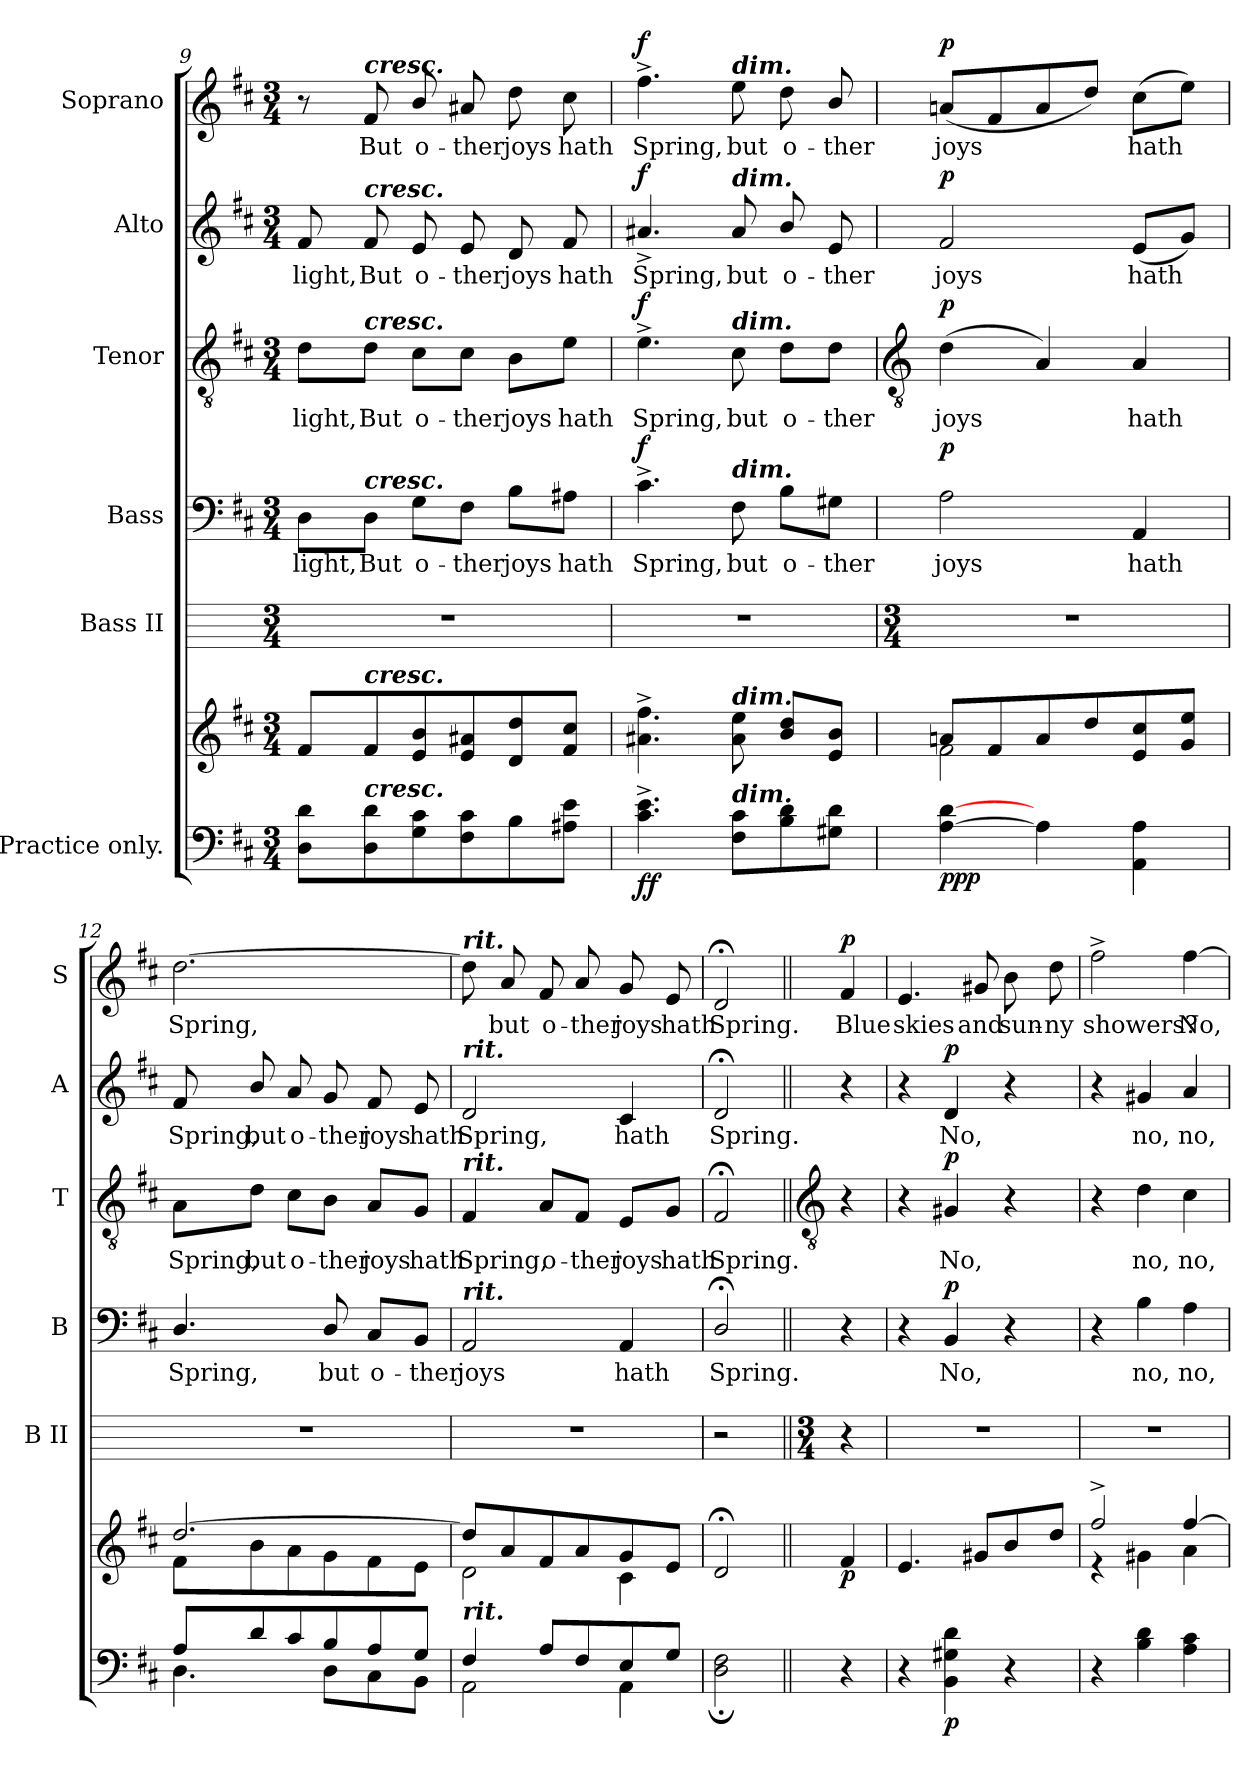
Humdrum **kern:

**kern	**kern	**dynam	**kern	**kern	**text	**dynam	**kern	**text	**dynam	**kern	**text	**dynam	**kern	**text	**dynam
*part6	*part6	*part6	*part5	*part4	*part4	*part4	*part3	*part3	*part3	*part2	*part2	*part2	*part1	*part1	*part1
*staff7	*staff6	*staff6/7	*staff5	*staff4	*staff4	*staff4	*staff3	*staff3	*staff3	*staff2	*staff2	*staff2	*staff1	*staff1	*staff1
*I"Practice only.	*	*	*I"Bass II	*I"Bass	*	*	*I"Tenor	*	*	*I"Alto	*	*	*I"Soprano	*	*
*	*	*	*I'B II	*I'B	*	*	*I'T	*	*	*I'A	*	*	*I'S	*	*
*clefF4	*clefG2	*	*	*clefF4	*	*	*clefGv2	*	*	*clefG2	*	*	*clefG2	*	*
*k[f#c#]	*k[f#c#]	*	*	*k[f#c#]	*	*	*k[f#c#]	*	*	*k[f#c#]	*	*	*k[f#c#]	*	*
*D:	*D:	*	*	*D:	*	*	*D:	*	*	*D:	*	*	*D:	*	*
*M3/4	*M3/4	*	*M3/4	*M3/4	*	*	*M3/4	*	*	*M3/4	*	*	*M3/4	*	*
=9	=9	=9	=9	=9	=9	=9	=9	=9	=9	=9	=9	=9	=9	=9	=9
*	*^	*	*	*	*	*	*	*	*	*	*	*	*	*	*
!	!	!	!	!	!	!LO:LY:b	!	!	!LO:LY:b	!	!	!LO:LY:b	!	!	!	!
8D 8dL	8f#/L	2.ryy	.	2.r	8D\L	-light,	.	8d\L	-light,	.	8f#	-light,	.	8r	.	.
!	!	!	!	!	!	!	!	!	!	!	!	!	!	!LO:TX:a:Bi:t=cresc.	!	!
!	!	!	!	!	!	!	!	!	!	!	!LO:TX:a:Bi:t=cresc.	!	!	!	!	!
!	!	!	!	!	!	!	!	!LO:TX:a:Bi:t=cresc.	!	!	!	!	!	!	!	!
!	!	!	!	!	!LO:TX:a:Bi:t=cresc.	!	!	!	!	!	!	!	!	!	!	!
!	!LO:TX:a:Bi:t=cresc.	!	!	!	!	!	!	!	!	!	!	!	!	!	!	!
!LO:TX:a:Bi:t=cresc.	!	!	!	!	!	!	!	!	!	!	!	!	!	!	!	!
!	!	!	!	!	!	!LO:LY:b	!	!	!LO:LY:b	!	!	!LO:LY:b	!	!	!LO:LY:b	!
8D 8d	8f#/	.	.	.	8D\J	But	.	8d\J	But	.	8f#	But	.	8f#	But	.
!	!	!	!	!	!	!LO:LY:b	!	!	!LO:LY:b	!	!	!LO:LY:b	!	!	!LO:LY:b	!
8G 8c#	8e/ 8b/	.	.	.	8G\L	o-	.	8c#\L	o-	.	8e	o-	.	8b/	o-	.
!	!	!	!	!	!	!LO:LY:b	!	!	!LO:LY:b	!	!	!LO:LY:b	!	!	!LO:LY:b	!
8F# 8c#	8e/ 8a#X/	.	.	.	8F#\J	-ther	.	8c#\J	-ther	.	8e	-ther	.	8a#X	-ther	.
!	!	!	!	!	!	!LO:LY:b	!	!	!LO:LY:b	!	!	!LO:LY:b	!	!	!LO:LY:b	!
8B	8d/ 8dd/	.	.	.	8B\L	joys	.	8B\L	joys	.	8d	joys	.	8dd	joys	.
!	!	!	!	!	!	!LO:LY:b	!	!	!LO:LY:b	!	!	!LO:LY:b	!	!	!LO:LY:b	!
8A#X 8eJ	8f#/ 8cc#/J	.	.	.	8A#X\J	hath	.	8e\J	hath	.	8f#	hath	.	8cc#	hath	.
=10	=10	=10	=10	=10	=10	=10	=10	=10	=10	=10	=10	=10	=10	=10	=10	=10
!	!	!	!LO:DY:b=2	!	!	!LO:LY:b	!	!	!LO:LY:b	!	!	!LO:LY:b	!	!	!LO:LY:b	!
!	!	!	!LO:DY:n=1:b	!	!	!	!LO:DY:b	!	!	!LO:DY:b	!	!	!LO:DY:b	!	!	!LO:DY:b
4.c#^ 4.e^	4.a#X\^ 4.ff#\^	2.ryy	f f	2.r	4.c#^	Spring,	f	4.e^	Spring,	f	4.a#X^	Spring,	f	4.ff#^	Spring,	f
!	!	!	!	!	!	!	!	!	!	!	!	!	!	!LO:TX:a:Bi:t=dim.	!	!
!	!	!	!	!	!	!	!	!	!	!	!LO:TX:a:Bi:t=dim.	!	!	!	!	!
!	!	!	!	!	!	!	!	!LO:TX:a:Bi:t=dim.	!	!	!	!	!	!	!	!
!	!	!	!	!	!LO:TX:a:Bi:t=dim.	!	!	!	!	!	!	!	!	!	!	!
!	!LO:TX:a:Bi:t=dim.	!	!	!	!	!	!	!	!	!	!	!	!	!	!	!
!LO:TX:a:Bi:t=dim.	!	!	!	!	!	!	!	!	!	!	!	!	!	!	!	!
!	!	!	!	!	!	!LO:LY:b	!	!	!LO:LY:b	!	!	!LO:LY:b	!	!	!LO:LY:b	!
8F# 8c#L	8a#\ 8ee\	.	.	.	8F#	but	.	8c#	but	.	8a#	but	.	8ee	but	.
!	!	!	!	!	!	!LO:LY:b	!	!	!LO:LY:b	!	!	!LO:LY:b	!	!	!LO:LY:b	!
8B 8d	8b\ 8dd\L	.	.	.	8B\L	o-	.	8d\L	o-	.	8b/	o-	.	8dd	o-	.
!	!	!	!	!	!	!LO:LY:b	!	!	!LO:LY:b	!	!	!LO:LY:b	!	!	!LO:LY:b	!
8G#X 8dJ	8e/ 8b/J	.	.	.	8G#X\J	-ther	.	8d\J	-ther	.	8e	-ther	.	8b/	-ther	.
!!LO:LB:g=z
=11	=11	=11	=11	=11	=11	=11	=11	=11	=11	=11	=11	=11	=11	=11	=11	=11
*	*	*	*	*	*	*	*	*clefGv2	*	*	*	*	*	*	*	*
*	*	*	*	*M3/4	*	*	*	*	*	*	*	*	*	*	*	*
*^	*	*	*	*	*	*	*	*	*	*	*	*	*	*	*	*
!	!LO:N:vis=1	!	!	!LO:DY:b=2	!	!	!LO:LY:b	!	!	!LO:LY:b	!	!	!LO:LY:b	!	!	!LO:LY:b	!
!	!	!	!	!LO:DY:n=1:b	!	!	!	!	!	!	!	!	!	!	!	!	!
!	!	!	!	!LO:DY:n=2:b	!	!	!	!LO:DY:b	!	!	!LO:DY:b	!	!	!LO:DY:b	!	!	!LO:DY:b
[4A\ [4d\	2.ryy	8an/L	2f#\	p p p	2.r	2A	joys	p	(<4d	joys	p	2f#	joys	p	(<8anL	joys	p
.	.	8f#/	.	.	.	.	.	.	.	.	.	.	.	.	8f#	.	.
4A\]	.	8a/	.	.	.	.	.	.	4A)	.	.	.	.	.	8a	.	.
.	.	8dd/	.	.	.	.	.	.	.	.	.	.	.	.	8ddJ)	.	.
!	!	!	!	!	!	!	!LO:LY:b	!	!	!LO:LY:b	!	!	!LO:LY:b	!	!	!LO:LY:b	!
4AA\ 4A\	.	8e/ 8cc#/	4ryy	.	.	4AA	hath	.	4A	hath	.	(<8eL	hath	.	(>8cc#L	hath	.
.	.	8g/ 8ee/J	.	.	.	.	.	.	.	.	.	8gJ)	.	.	8eeJ)	.	.
=12	=12	=12	=12	=12	=12	=12	=12	=12	=12	=12	=12	=12	=12	=12	=12	=12	=12
!	!	!	!	!	!	!	!LO:LY:b	!	!	!LO:LY:b	!	!	!LO:LY:b	!	!	!LO:LY:b	!
8A/L	4.D\	[2.dd/	8f#\L	.	2.r	4.D/	Spring,	.	8A\L	Spring,	.	8f#	Spring,	.	[2.dd	Spring,	.
!	!	!	!	!	!	!	!	!	!	!LO:LY:b	!	!	!LO:LY:b	!	!	!	!
8d/	.	.	8b/	.	.	.	.	.	8d\J	but	.	8b/	but	.	.	.	.
!	!	!	!	!	!	!	!	!	!	!LO:LY:b	!	!	!LO:LY:b	!	!	!	!
8c#/	.	.	8a\	.	.	.	.	.	8c#\L	o-	.	8a	o-	.	.	.	.
!	!	!	!	!	!	!	!LO:LY:b	!	!	!LO:LY:b	!	!	!LO:LY:b	!	!	!	!
8B/	8D/L	.	8g\	.	.	8D/	but	.	8B\J	-ther	.	8g	-ther	.	.	.	.
!	!	!	!	!	!	!	!LO:LY:b	!	!	!LO:LY:b	!	!	!LO:LY:b	!	!	!	!
8A/	8C#\	.	8f#\	.	.	8C#/L	o-	.	8A/L	joys	.	8f#	joys	.	.	.	.
!	!	!	!	!	!	!	!LO:LY:b	!	!	!LO:LY:b	!	!	!LO:LY:b	!	!	!	!
8G/J	8BB\J	.	8e\J	.	.	8BB/J	-ther	.	8G/J	hath	.	8e	hath	.	.	.	.
=13	=13	=13	=13	=13	=13	=13	=13	=13	=13	=13	=13	=13	=13	=13	=13	=13	=13
!	!	!	!	!	!	!	!	!	!	!	!	!	!	!	!LO:TX:a:Bi:t=rit.	!	!
!	!	!	!	!	!	!	!	!	!	!	!	!LO:TX:a:Bi:t=rit.	!	!	!	!	!
!	!	!	!	!	!	!	!	!	!LO:TX:a:Bi:t=rit.	!	!	!	!	!	!	!	!
!	!	!	!	!	!	!LO:TX:a:Bi:t=rit.	!	!	!	!	!	!	!	!	!	!	!
!LO:TX:a:Bi:t=rit.	!	!	!	!	!	!	!	!	!	!	!	!	!	!	!	!	!
!	!	!	!	!	!	!	!LO:LY:b	!	!	!LO:LY:b	!	!	!LO:LY:b	!	!	!	!
4F#/	2AA\	8dd/L]	2d\	.	2.r	2AA	joys	.	4F#	Spring,	.	2d	Spring,	.	8dd]	.	.
!	!	!	!	!	!	!	!	!	!	!	!	!	!	!	!	!LO:LY:b	!
.	.	8a/	.	.	.	.	.	.	.	.	.	.	.	.	8a	but	.
!	!	!	!	!	!	!	!	!	!	!LO:LY:b	!	!	!	!	!	!LO:LY:b	!
8A/L	.	8f#/	.	.	.	.	.	.	8A/L	o-	.	.	.	.	8f#	o-	.
!	!	!	!	!	!	!	!	!	!	!LO:LY:b	!	!	!	!	!	!LO:LY:b	!
8F#/	.	8a/	.	.	.	.	.	.	8F#/J	-ther	.	.	.	.	8a	-ther	.
!	!	!	!	!	!	!	!LO:LY:b	!	!	!LO:LY:b	!	!	!LO:LY:b	!	!	!LO:LY:b	!
8E/	4AA\	8g/	4c#\	.	.	4AA	hath	.	8E/L	joys	.	4c#	hath	.	8g	joys	.
!	!	!	!	!	!	!	!	!	!	!LO:LY:b	!	!	!	!	!	!LO:LY:b	!
8G/J	.	8e/J	.	.	.	.	.	.	8G/J	hath	.	.	.	.	8e	hath	.
=14	=14	=14	=14	=14	=14	=14	=14	=14	=14	=14	=14	=14	=14	=14	=14	=14	=14
!	!	!	!	!	!	!	!LO:LY:b	!	!	!LO:LY:b	!	!	!LO:LY:b	!	!	!LO:LY:b	!
2ryy	2D\;< 2F#\;<	2d;</	2ryy	.	2r	2D;</	Spring.	.	2F#;<	Spring.	.	2d;<	Spring.	.	2d;<	Spring.	.
*v	*v	*	*	*	*	*	*	*	*	*	*	*	*	*	*	*	*
!!LO:LB:g=z
=15||	=15||	=15||	=15||	=15||	=15||	=15||	=15||	=15||	=15||	=15||	=15||	=15||	=15||	=15||	=15||	=15||
*	*	*	*	*	*	*	*	*clefGv2	*	*	*	*	*	*	*	*
*	*	*	*	*M3/4	*	*	*	*	*	*	*	*	*	*	*	*
*^	*	*	*	*	*	*	*	*	*	*	*	*	*	*	*	*
!	!	!	!	!LO:DY:b	!	!	!	!	!	!	!	!	!	!	!	!LO:LY:b	!LO:DY:b
*v	*v	*	*	*	*	*	*	*	*	*	*	*	*	*	*	*	*
4r	4f#/	4ryy	p	4r	4r	.	.	4r	.	.	4r	.	.	4f#	Blue	p
=16	=16	=16	=16	=16	=16	=16	=16	=16	=16	=16	=16	=16	=16	=16	=16	=16
!	!	!	!	!	!	!	!	!	!	!	!	!	!	!	!LO:LY:b	!
4r	4.e/	2.ryy	.	2.r	4r	.	.	4r	.	.	4r	.	.	4.e	skies	.
!	!	!	!LO:DY:b=2	!	!	!LO:LY:b	!LO:DY:b	!	!LO:LY:b	!LO:DY:b	!	!LO:LY:b	!LO:DY:b	!	!	!
4BB 4G#X 4d	.	.	p	.	4BB	No,	p	4G#X	No,	p	4d	No,	p	.	.	.
!	!	!	!	!	!	!	!	!	!	!	!	!	!	!	!LO:LY:b	!
.	8g#X/L	.	.	.	.	.	.	.	.	.	.	.	.	8g#X	and	.
!	!	!	!	!	!	!	!	!	!	!	!	!	!	!	!LO:LY:b	!
4r	8b/	.	.	.	4r	.	.	4r	.	.	4r	.	.	8b	sun-	.
!	!	!	!	!	!	!	!	!	!	!	!	!	!	!	!LO:LY:b	!
.	8dd/J	.	.	.	.	.	.	.	.	.	.	.	.	8dd	-ny	.
=17	=17	=17	=17	=17	=17	=17	=17	=17	=17	=17	=17	=17	=17	=17	=17	=17
!	!	!	!	!	!	!	!	!	!	!	!	!	!	!	!LO:LY:b	!
4r	2ff#^/	4r	.	2.r	4r	.	.	4r	.	.	4r	.	.	2ff#^	showers?	.
!	!	!	!	!	!	!LO:LY:b	!	!	!LO:LY:b	!	!	!LO:LY:b	!	!	!	!
4B 4d	.	4g#X\	.	.	4B	no,	.	4d	no,	.	4g#X	no,	.	.	.	.
!	!	!	!	!	!	!LO:LY:b	!	!	!LO:LY:b	!	!	!LO:LY:b	!	!	!LO:LY:b	!
4A 4c#	[4ff#/	4a\	.	.	4A	no,	.	4c#	no,	.	4a	no,	.	[4ff#	No,	.
*	*v	*v	*	*	*	*	*	*	*	*	*	*	*	*	*	*
=	=	=	=	=	=	=	=	=	=	=	=	=	=	=	=
*-	*-	*-	*-	*-	*-	*-	*-	*-	*-	*-	*-	*-	*-	*-	*-
